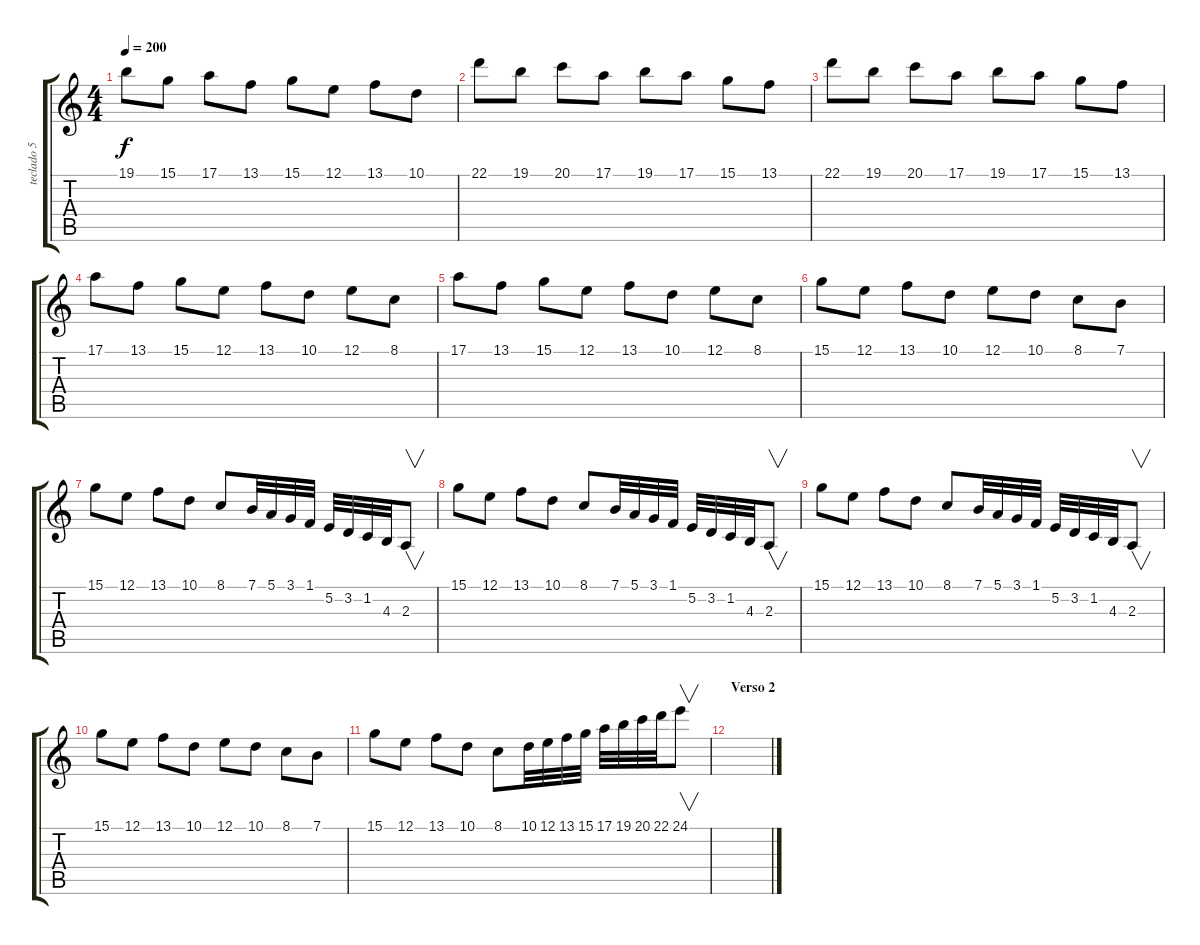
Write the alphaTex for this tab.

\track ("teclado 5" "teclado 5") {instrument tremolostrings}
\staff {score tabs}
\tuning (E4 B3 G3 D3 A2 E2) {hide}
\ts (4 4)
\tempo 200
\clef g2
\ks c
19.1.8{dy f} 15.1.8 17.1.8 13.1.8 15.1.8 12.1.8 13.1.8 10.1.8 |
22.1.8 19.1.8 20.1.8 17.1.8 19.1.8 17.1.8 15.1.8 13.1.8 |
22.1.8 19.1.8 20.1.8 17.1.8 19.1.8 17.1.8 15.1.8 13.1.8 |
17.1.8 13.1.8 15.1.8 12.1.8 13.1.8 10.1.8 12.1.8 8.1.8 |
17.1.8 13.1.8 15.1.8 12.1.8 13.1.8 10.1.8 12.1.8 8.1.8 |
15.1.8 12.1.8 13.1.8 10.1.8 12.1.8 10.1.8 8.1.8 7.1.8 |
15.1.8 12.1.8 13.1.8 10.1.8 8.1.8 7.1.32 5.1.32 3.1.32 1.1.32 5.2.32 3.2.32 1.2.32 4.3.32 2.3.8{v} |
15.1.8 12.1.8 13.1.8 10.1.8 8.1.8 7.1.32 5.1.32 3.1.32 1.1.32 5.2.32 3.2.32 1.2.32 4.3.32 2.3.8{v} |
15.1.8 12.1.8 13.1.8 10.1.8 8.1.8 7.1.32 5.1.32 3.1.32 1.1.32 5.2.32 3.2.32 1.2.32 4.3.32 2.3.8{v} |
15.1.8 12.1.8 13.1.8 10.1.8 12.1.8 10.1.8 8.1.8 7.1.8 |
15.1.8 12.1.8 13.1.8 10.1.8 8.1.8 10.1.32 12.1.32 13.1.32 15.1.32 17.1.32 19.1.32 20.1.32 22.1.32 24.1.8{v} |
\section ("" "Verso 2")
